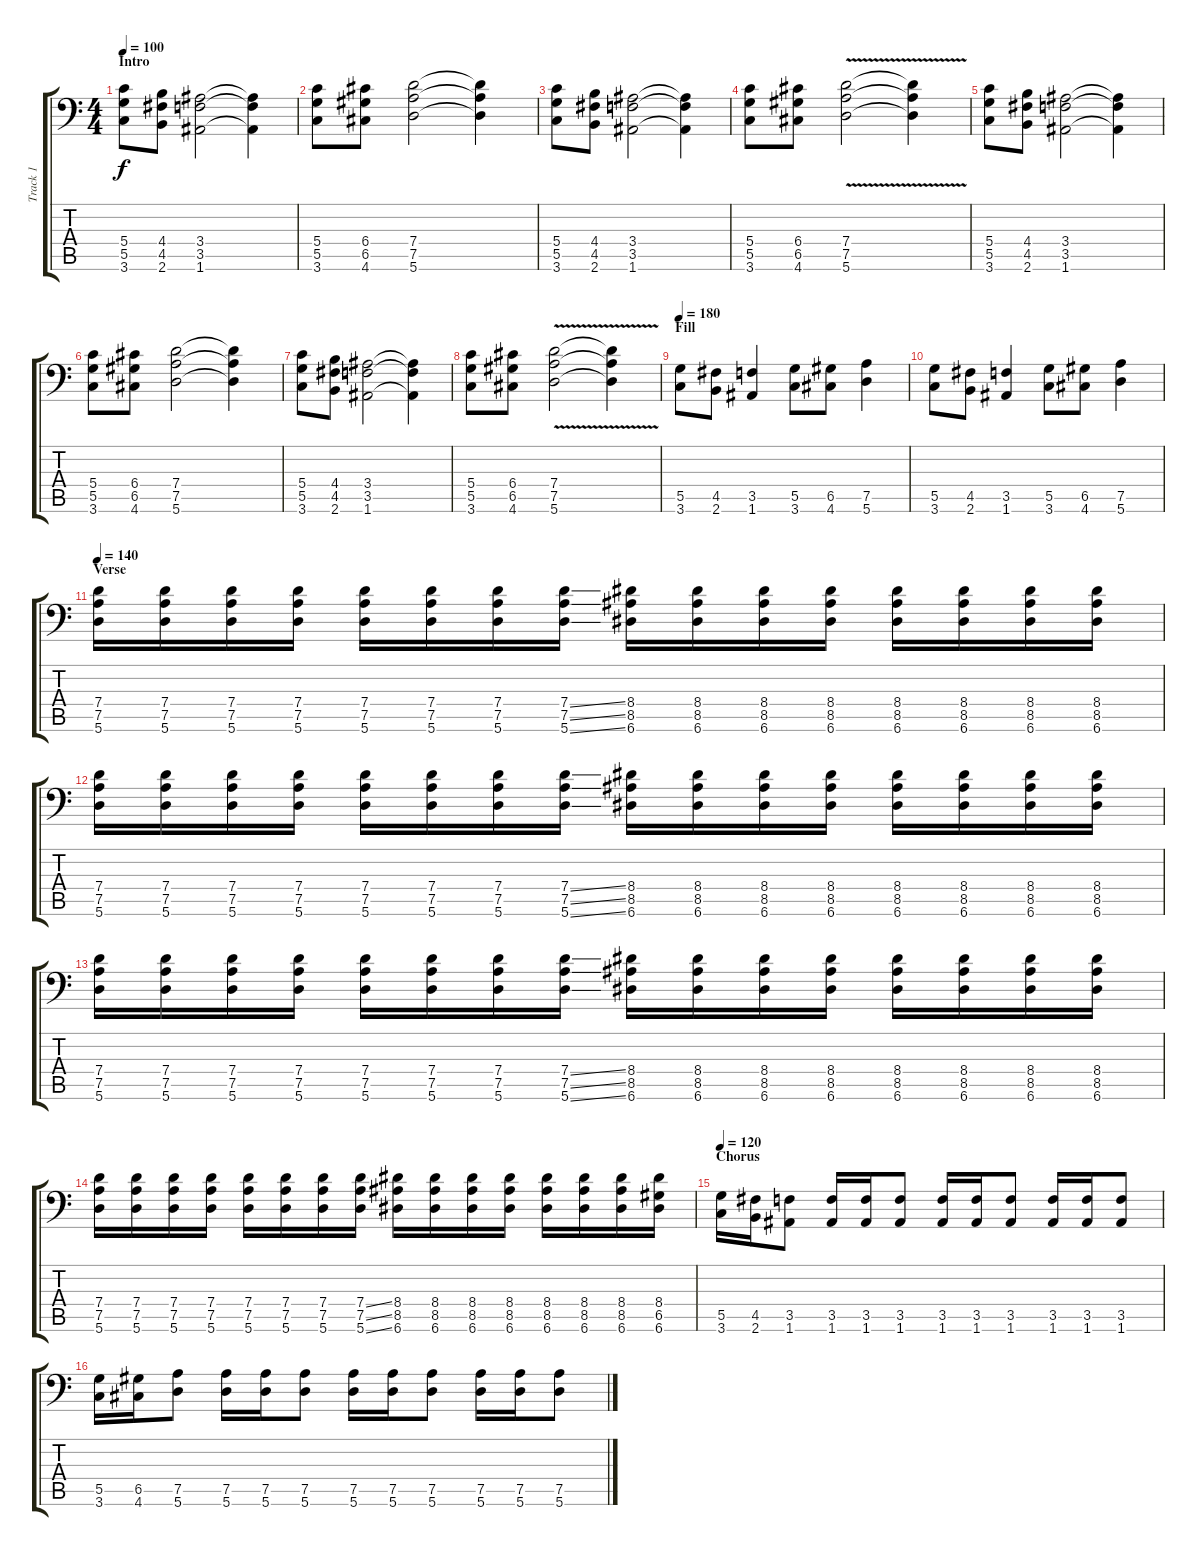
\track ("Track 1" "Track 1") {instrument distortionguitar}
\staff {score tabs}
\tuning (A3 E3 C3 G2 D2 A1) {hide}
\ts (4 4)
\section ("" "Intro")
\tempo 100
\clef f4
\ks c
(5.4 5.5 3.6).8{dy f instrument distortionguitar} (4.4 4.5 2.6).8 (3.4 3.5 1.6).2 (3.4{t} 3.5{t} 1.6{t}).4 |
(5.4 5.5 3.6).8 (6.4 6.5 4.6).8 (7.4 7.5 5.6).2 (7.4{t} 7.5{t} 5.6{t}).4 |
(5.4 5.5 3.6).8 (4.4 4.5 2.6).8 (3.4 3.5 1.6).2 (3.4{t} 3.5{t} 1.6{t}).4 |
(5.4 5.5 3.6).8 (6.4 6.5 4.6).8 (7.4{v} 7.5{v} 5.6{v}).2 (7.4{t} 7.5{t} 5.6{t}).4 |
(5.4 5.5 3.6).8 (4.4 4.5 2.6).8 (3.4 3.5 1.6).2 (3.4{t} 3.5{t} 1.6{t}).4 |
(5.4 5.5 3.6).8 (6.4 6.5 4.6).8 (7.4 7.5 5.6).2 (7.4{t} 7.5{t} 5.6{t}).4 |
(5.4 5.5 3.6).8 (4.4 4.5 2.6).8 (3.4 3.5 1.6).2 (3.4{t} 3.5{t} 1.6{t}).4 |
(5.4 5.5 3.6).8 (6.4 6.5 4.6).8 (7.4{v} 7.5{v} 5.6{v}).2 (7.4{t} 7.5{t} 5.6{t}).4 |
\section ("" "Fill")
\tempo 180
(5.5 3.6).8 (4.5 2.6).8 (3.5 1.6).4 (5.5 3.6).8 (6.5 4.6).8 (7.5 5.6).4 |
(5.5 3.6).8 (4.5 2.6).8 (3.5 1.6).4 (5.5 3.6).8 (6.5 4.6).8 (7.5 5.6).4 |
\section ("" "Verse")
\tempo 140
(7.4 7.5 5.6).16 (7.4 7.5 5.6).16 (7.4 7.5 5.6).16 (7.4 7.5 5.6).16 (7.4 7.5 5.6).16 (7.4 7.5 5.6).16 (7.4 7.5 5.6).16 (7.4{ss} 7.5{ss} 5.6{ss}).16 (8.4 8.5 6.6).16 (8.4 8.5 6.6).16 (8.4 8.5 6.6).16 (8.4 8.5 6.6).16 (8.4 8.5 6.6).16 (8.4 8.5 6.6).16 (8.4 8.5 6.6).16 (8.4 8.5 6.6).16 |
(7.4 7.5 5.6).16 (7.4 7.5 5.6).16 (7.4 7.5 5.6).16 (7.4 7.5 5.6).16 (7.4 7.5 5.6).16 (7.4 7.5 5.6).16 (7.4 7.5 5.6).16 (7.4{ss} 7.5{ss} 5.6{ss}).16 (8.4 8.5 6.6).16 (8.4 8.5 6.6).16 (8.4 8.5 6.6).16 (8.4 8.5 6.6).16 (8.4 8.5 6.6).16 (8.4 8.5 6.6).16 (8.4 8.5 6.6).16 (8.4 8.5 6.6).16 |
(7.4 7.5 5.6).16 (7.4 7.5 5.6).16 (7.4 7.5 5.6).16 (7.4 7.5 5.6).16 (7.4 7.5 5.6).16 (7.4 7.5 5.6).16 (7.4 7.5 5.6).16 (7.4{ss} 7.5{ss} 5.6{ss}).16 (8.4 8.5 6.6).16 (8.4 8.5 6.6).16 (8.4 8.5 6.6).16 (8.4 8.5 6.6).16 (8.4 8.5 6.6).16 (8.4 8.5 6.6).16 (8.4 8.5 6.6).16 (8.4 8.5 6.6).16 |
(7.4 7.5 5.6).16 (7.4 7.5 5.6).16 (7.4 7.5 5.6).16 (7.4 7.5 5.6).16 (7.4 7.5 5.6).16 (7.4 7.5 5.6).16 (7.4 7.5 5.6).16 (7.4{ss} 7.5{ss} 5.6{ss}).16 (8.4 8.5 6.6).16 (8.4 8.5 6.6).16 (8.4 8.5 6.6).16 (8.4 8.5 6.6).16 (8.4 8.5 6.6).16 (8.4 8.5 6.6).16 (8.4 8.5 6.6).16 (8.4 6.5 6.6).16 |
\section ("" "Chorus")
\tempo 120
(5.5 3.6).16 (4.5 2.6).16 (3.5 1.6).8 (3.5 1.6).16 (3.5 1.6).16 (3.5 1.6).8 (3.5 1.6).16 (3.5 1.6).16 (3.5 1.6).8 (3.5 1.6).16 (3.5 1.6).16 (3.5 1.6).8 |
(5.5 3.6).16 (6.5 4.6).16 (7.5 5.6).8 (7.5 5.6).16 (7.5 5.6).16 (7.5 5.6).8 (7.5 5.6).16 (7.5 5.6).16 (7.5 5.6).8 (7.5 5.6).16 (7.5 5.6).16 (7.5 5.6).8
